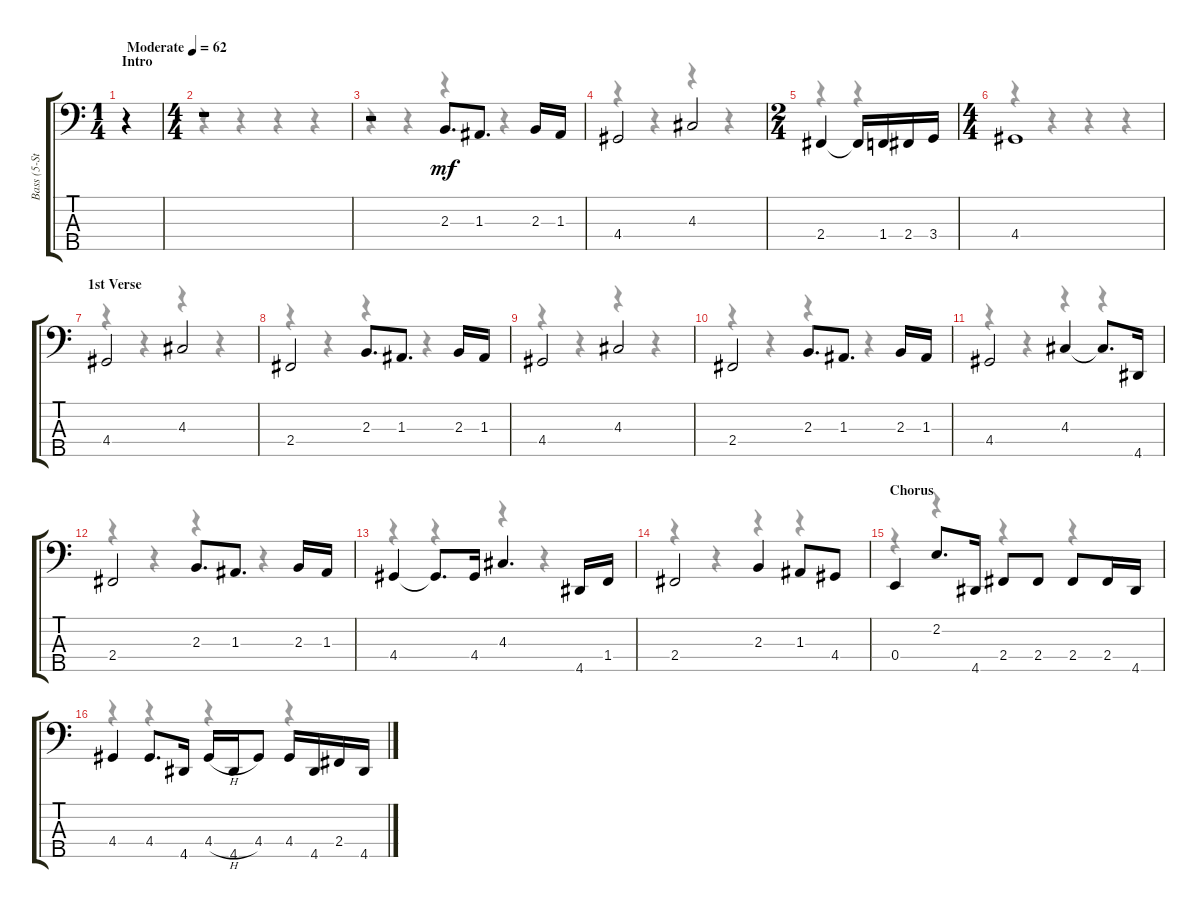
\track ("Bass (5-String)" "Bass (5-St") {instrument electricbasspick}
\staff {score tabs}
\tuning (G2 D2 A1 E1 B0) {hide}
\voice
\ts (1 4)
\section ("" "Intro")
\tempo (62 "Moderate")
\clef f4
\ks c
r.4{dy mf instrument electricbasspick} |
\ts (4 4)
r.1 |
r.2 2.3.8{d} 1.3.8{d} 2.3.16 1.3.16 |
4.4.2 4.3.2 |
\ts (2 4)
2.4.4 2.4{t}.16 1.4.16 2.4.16 3.4.16 |
\ts (4 4)
4.4.1 |
\section ("" "1st Verse")
4.4.2 4.3.2 |
2.4.2 2.3.8{d} 1.3.8{d} 2.3.16 1.3.16 |
4.4.2 4.3.2 |
2.4.2 2.3.8{d} 1.3.8{d} 2.3.16 1.3.16 |
4.4.2 4.3.4 4.3{t}.8{d} 4.5.16 |
2.4.2 2.3.8{d} 1.3.8{d} 2.3.16 1.3.16 |
4.4.4 4.4{t}.8{d} 4.4.16 4.3.4{d} 4.5.16 1.4.16 |
2.4.2 2.3.4 1.3.8 4.4.8 |
\section ("" "Chorus")
0.4.4 2.2.8{d} 4.5.16 2.4.8 2.4.8 2.4.8 2.4.16 4.5.16 |
4.4.4 4.4.8{d} 4.5.16 4.4{h}.16 4.5.16 4.4.8 4.4.16 4.5.16 2.4.16 4.5.16
\voice
\clef f4
\ottava regular
\simile none
\ks c
r.4{dy f} |
r.4 r.4 r.4 r.4 |
r.4 r.4 r.4 r.4 |
r.4 r.4 r.4 r.4 |
r.4 r.4 |
r.4 r.4 r.4 r.4 |
r.4 r.4 r.4 r.4 |
r.4 r.4 r.4 r.4 |
r.4 r.4 r.4 r.4 |
r.4 r.4 r.4 r.4 |
r.4 r.4 r.4 r.4 |
r.4 r.4 r.4 r.4 |
r.4 r.4 r.4 r.4 |
r.4 r.4 r.4 r.4 |
r.4 r.4 r.4 r.4 |
r.4 r.4 r.4 r.4
